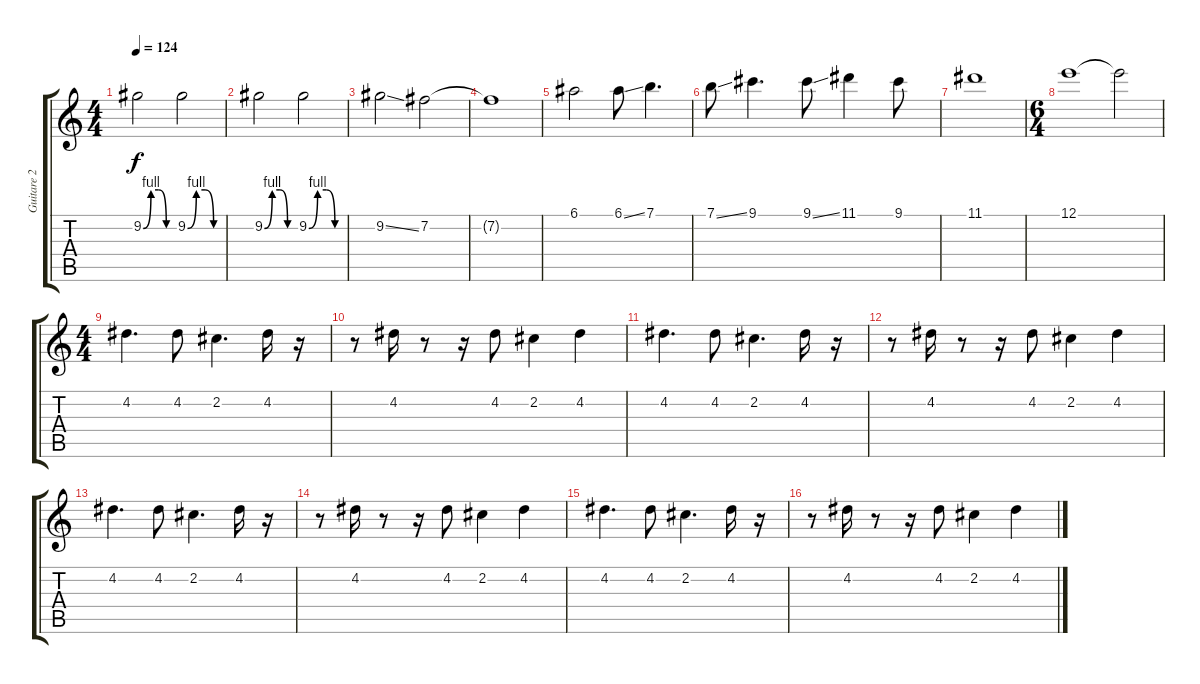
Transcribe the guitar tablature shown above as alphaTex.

\track ("Guitare 2" "Guitare 2") {instrument electricguitarmuted}
\staff {score tabs}
\tuning (E4 B3 G3 D3 A2 E2) {hide}
\ts (4 4)
\tempo 124
\clef g2
\ks c
9.2{be (custom 0 0 15 4 30 4 45 0 60 0)}.2{dy f} 9.2{be (custom 0 0 15 4 30 4 45 0 60 0)}.2 |
9.2{be (custom 0 0 15 4 30 4 45 0 60 0)}.2 9.2{be (custom 0 0 15 4 30 4 45 0 60 0)}.2 |
9.2{ss}.2 7.2.2 |
7.2{t}.1 |
6.1.2 6.1{ss}.8 7.1.4{d} |
7.1{ss}.8 9.1.4{d} 9.1{ss}.8 11.1.4 9.1.8 |
11.1.1 |
\ts (6 4)
12.1.1 12.1{t}.2 |
\ts (4 4)
4.2.4{d} 4.2.8 2.2.4{d} 4.2.16 r.16 |
r.8 4.2.16 r.8 r.16 4.2.8 2.2.4 4.2.4 |
4.2.4{d} 4.2.8 2.2.4{d} 4.2.16 r.16 |
r.8 4.2.16 r.8 r.16 4.2.8 2.2.4 4.2.4 |
4.2.4{d} 4.2.8 2.2.4{d} 4.2.16 r.16 |
r.8 4.2.16 r.8 r.16 4.2.8 2.2.4 4.2.4 |
4.2.4{d} 4.2.8 2.2.4{d} 4.2.16 r.16 |
r.8 4.2.16 r.8 r.16 4.2.8 2.2.4 4.2.4
